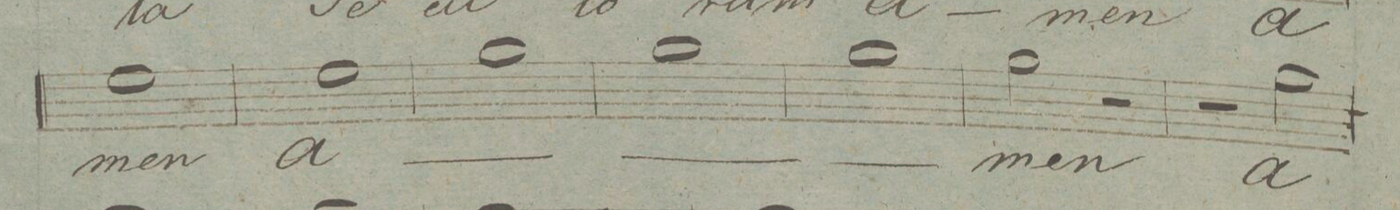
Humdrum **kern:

**kern	**text	**dynam
*I"Canto.	*	*
*clefC1	*	*
*k[]	*	*
*met(c|)	*	*
*M2/2	*	*
1cc\	-men	.
=208	=208	=208
1cc\	A-	.
=209	=209	=209
1ee\	.	.
=210	=210	=210
1ee\	.	.
=211	=211	=211
1ee\	.	.
=212	=212	=212
2ee\	-men	.
2r	.	.
=213	=213	=213
2r	.	.
2ee\	A-	.
=214	=214	=214
*-	*-	*-
